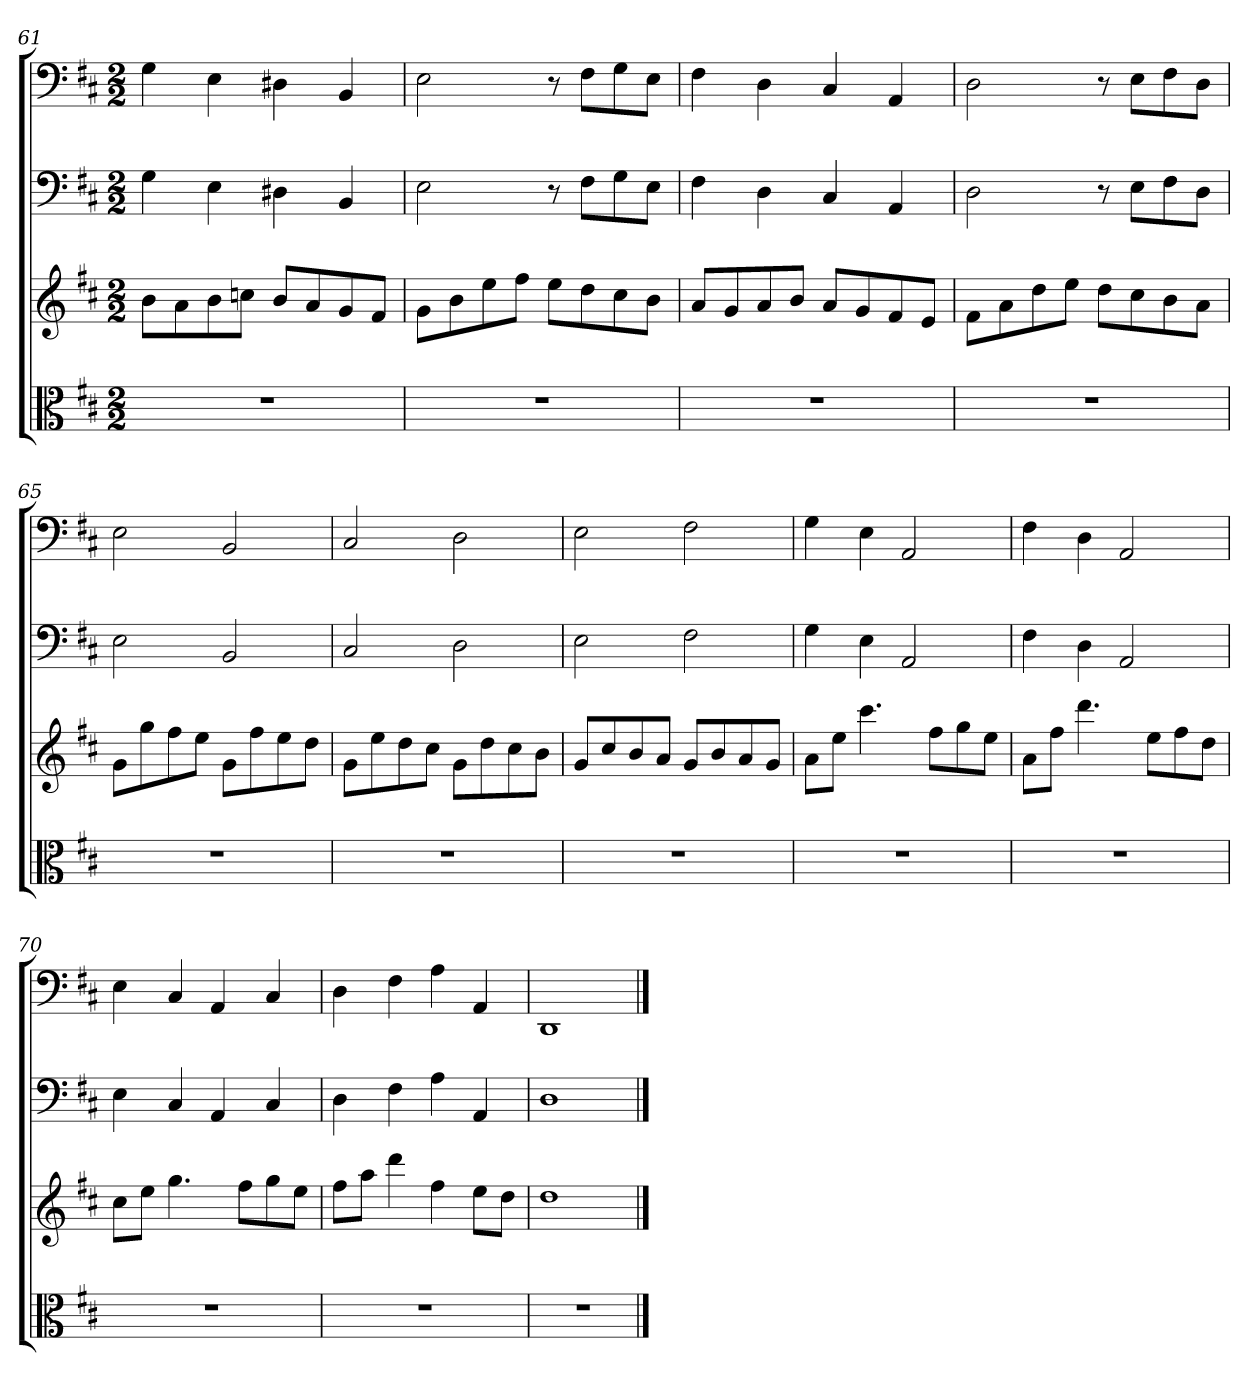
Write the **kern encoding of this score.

**kern	**kern	**kern	**kern
*part4	*part3	*part2	*part1
*staff4	*staff3	*staff2	*staff1
*clefC3	*	*clefF4	*clefF4
*k[f#c#]	*k[f#c#]	*k[f#c#]	*k[f#c#]
*D:	*D:	*D:	*D:
*M2/2	*M2/2	*M2/2	*M2/2
=61	=61	=61	=61
1r	8bL	4G	4G
.	8a	.	.
.	8b	4E	4E
.	8ccnJ	.	.
.	8bL	4D#X	4D#X
.	8a	.	.
.	8g	4BB	4BB
.	8f#J	.	.
=62	=62	=62	=62
1r	8gL	2E	2E
.	8b	.	.
.	8ee	.	.
.	8ff#J	.	.
.	8eeL	8r	8r
.	8dd	8F#\L	8F#\L
.	8cc#	8G\	8G\
.	8bJ	8E\J	8E\J
=63	=63	=63	=63
1r	8aL	4F#	4F#
.	8g	.	.
.	8a	4D	4D
.	8bJ	.	.
.	8aL	4C#	4C#
.	8g	.	.
.	8f#	4AA	4AA
.	8eJ	.	.
=64	=64	=64	=64
1r	8f#L	2D	2D
.	8a	.	.
.	8dd	.	.
.	8eeJ	.	.
.	8ddL	8r	8r
.	8cc#	8E\L	8E\L
.	8b	8F#\	8F#\
.	8aJ	8D\J	8D\J
=65	=65	=65	=65
1r	8gL	2E	2E
.	8gg	.	.
.	8ff#	.	.
.	8eeJ	.	.
.	8gL	2BB	2BB
.	8ff#	.	.
.	8ee	.	.
.	8ddJ	.	.
=66	=66	=66	=66
1r	8gL	2C#	2C#
.	8ee	.	.
.	8dd	.	.
.	8cc#J	.	.
.	8gL	2D	2D
.	8dd	.	.
.	8cc#	.	.
.	8bJ	.	.
=67	=67	=67	=67
1r	8gL	2E	2E
.	8cc#	.	.
.	8b	.	.
.	8aJ	.	.
.	8gL	2F#	2F#
.	8b	.	.
.	8a	.	.
.	8gJ	.	.
=68	=68	=68	=68
1r	8aL	4G	4G
.	8eeJ	.	.
.	4.ccc#	4E	4E
.	.	2AA	2AA
.	8ff#L	.	.
.	8gg	.	.
.	8eeJ	.	.
=69	=69	=69	=69
1r	8aL	4F#	4F#
.	8ff#J	.	.
.	4.ddd	4D	4D
.	.	2AA	2AA
.	8eeL	.	.
.	8ff#	.	.
.	8ddJ	.	.
=70	=70	=70	=70
1r	8cc#L	4E	4E
.	8eeJ	.	.
.	4.gg	4C#	4C#
.	.	4AA	4AA
.	8ff#L	.	.
.	8gg	4C#	4C#
.	8eeJ	.	.
=71	=71	=71	=71
1r	8ff#L	4D	4D
.	8aaJ	.	.
.	4ddd	4F#	4F#
.	4ff#	4A	4A
.	8eeL	4AA	4AA
.	8ddJ	.	.
=72	=72	=72	=72
1r	1dd	1D	1DD
==	==	==	==
*-	*-	*-	*-
